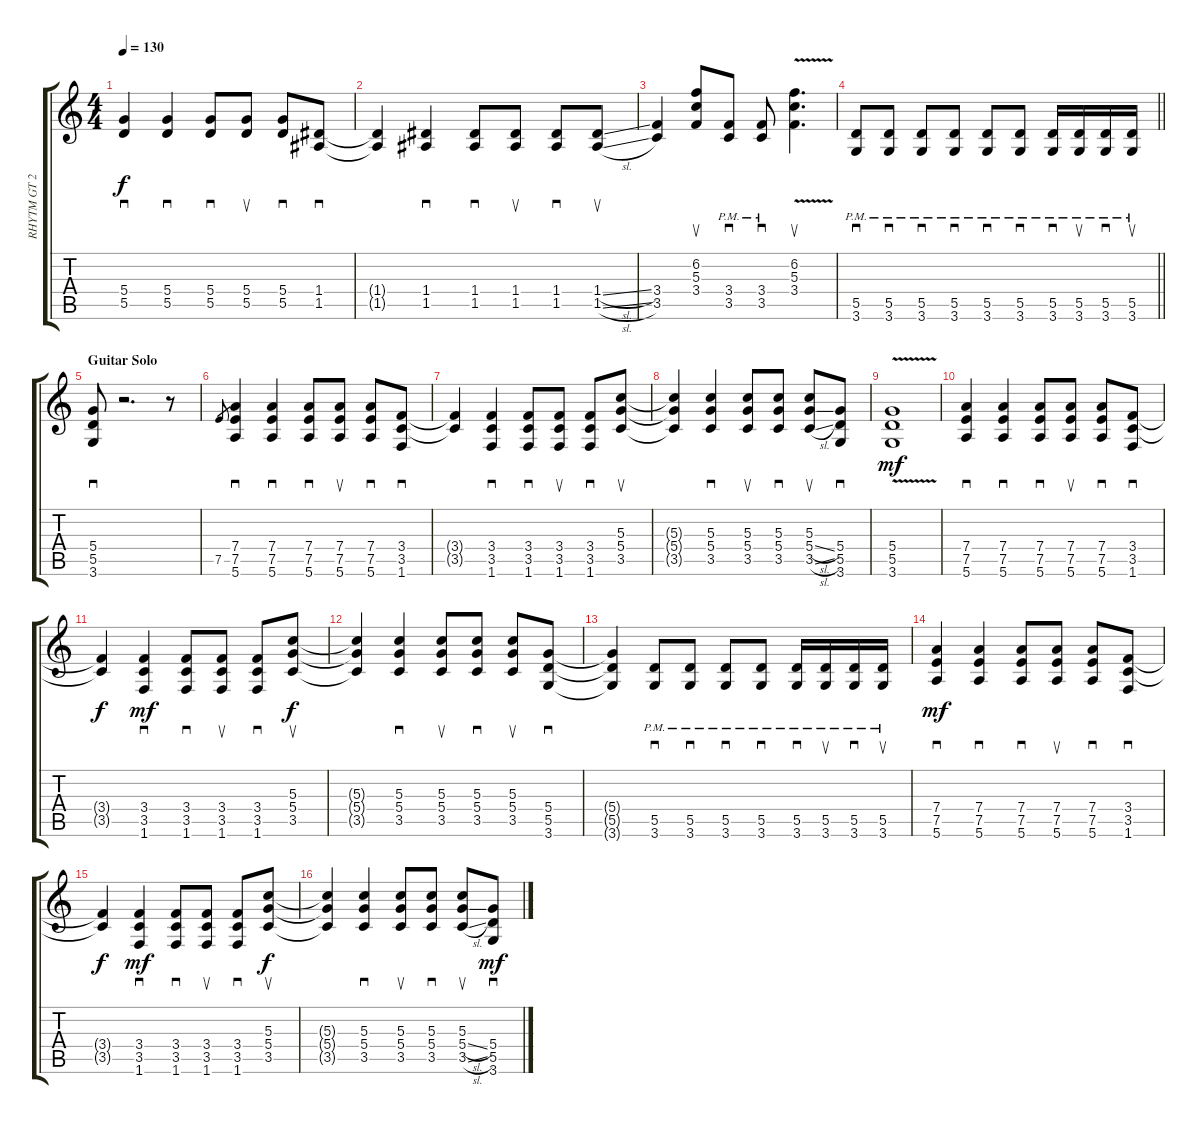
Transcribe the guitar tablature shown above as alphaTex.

\track ("RHYTM GT 2" "RHYTM GT 2") {instrument overdrivenguitar}
\staff {score tabs}
\tuning (E4 B3 G3 D3 A2 E2) {hide}
\ts (4 4)
\tempo 130
\clef g2
\ks c
(5.4 5.5).4{sd dy f} (5.4 5.5).4{sd} (5.4 5.5).8{sd} (5.4 5.5).8{su} (5.4 5.5).8{sd} (1.4 1.5).8{sd} |
(1.4{t} 1.5{t}).4 (1.4 1.5).4{sd} (1.4 1.5).8{sd} (1.4 1.5).8{su} (1.4 1.5).8{sd} (1.4{sl} 1.5{sl}).8{su} |
(3.4 3.5).4 (6.2 5.3 3.4).8{su} (3.4 3.5{pm}).8{sd} (3.4 3.5{pm}).8{sd} (6.2{v} 5.3{v} 3.4{v}).4{d su} |
\barLineRight lightlight
(5.5 3.6{pm}).8{sd} (5.5 3.6{pm}).8{sd} (5.5 3.6{pm}).8{sd} (5.5 3.6{pm}).8{sd} (5.5 3.6{pm}).8{sd} (5.5 3.6{pm}).8{sd} (5.5 3.6{pm}).16{sd} (5.5 3.6{pm}).16{su} (5.5 3.6{pm}).16{sd} (5.5 3.6{pm}).16{su} |
\section ("" "Guitar Solo")
(5.4 5.5 3.6).8{sd} r.2{d} r.8 |
7.5.8{gr} (7.4 7.5 5.6).4{sd} (7.4 7.5 5.6).4{sd} (7.4 7.5 5.6).8{sd} (7.4 7.5 5.6).8{su} (7.4 7.5 5.6).8{sd} (3.4 3.5 1.6).8{sd} |
(3.4{t} 3.5{t}).4 (3.4 3.5 1.6).4{sd} (3.4 3.5 1.6).8{sd} (3.4 3.5 1.6).8{su} (3.4 3.5 1.6).8{sd} (5.3 5.4 3.5).8{su} |
(5.3{t} 5.4{t} 3.5{t}).4 (5.3 5.4 3.5).4{sd} (5.3 5.4 3.5).8{su} (5.3 5.4 3.5).8{sd} (5.3 5.4{sl} 3.5{sl}).8{su} (5.4 5.5 3.6).8{sd} |
(5.4{v} 5.5 3.6).1{dy mf} |
(7.4 7.5 5.6).4{sd} (7.4 7.5 5.6).4{sd} (7.4 7.5 5.6).8{sd} (7.4 7.5 5.6).8{su} (7.4 7.5 5.6).8{sd} (3.4 3.5 1.6).8{sd} |
(3.4{t} 3.5{t}).4{dy f} (3.4 3.5 1.6).4{sd dy mf} (3.4 3.5 1.6).8{sd} (3.4 3.5 1.6).8{su} (3.4 3.5 1.6).8{sd} (5.3 5.4 3.5).8{su dy f} |
(5.3{t} 5.4{t} 3.5{t}).4 (5.3 5.4 3.5).4{sd} (5.3 5.4 3.5).8{su} (5.3 5.4 3.5).8{sd} (5.3 5.4 3.5).8{su} (5.4 5.5 3.6).8{sd} |
(5.4{t} 5.5{t} 3.6{t}).4 (5.5 3.6{pm}).8{sd} (5.5 3.6{pm}).8{sd} (5.5 3.6{pm}).8{sd} (5.5 3.6{pm}).8{sd} (5.5 3.6{pm}).16{sd} (5.5 3.6{pm}).16{su} (5.5 3.6{pm}).16{sd} (5.5 3.6{pm}).16{su} |
(7.4 7.5 5.6).4{sd dy mf} (7.4 7.5 5.6).4{sd} (7.4 7.5 5.6).8{sd} (7.4 7.5 5.6).8{su} (7.4 7.5 5.6).8{sd} (3.4 3.5 1.6).8{sd} |
(3.4{t} 3.5{t}).4{dy f} (3.4 3.5 1.6).4{sd dy mf} (3.4 3.5 1.6).8{sd} (3.4 3.5 1.6).8{su} (3.4 3.5 1.6).8{sd} (5.3 5.4 3.5).8{su dy f} |
(5.3{t} 5.4{t} 3.5{t}).4 (5.3 5.4 3.5).4{sd} (5.3 5.4 3.5).8{su} (5.3 5.4 3.5).8{sd} (5.3 5.4{sl} 3.5{sl}).8{su} (5.4 5.5 3.6).8{sd dy mf}
